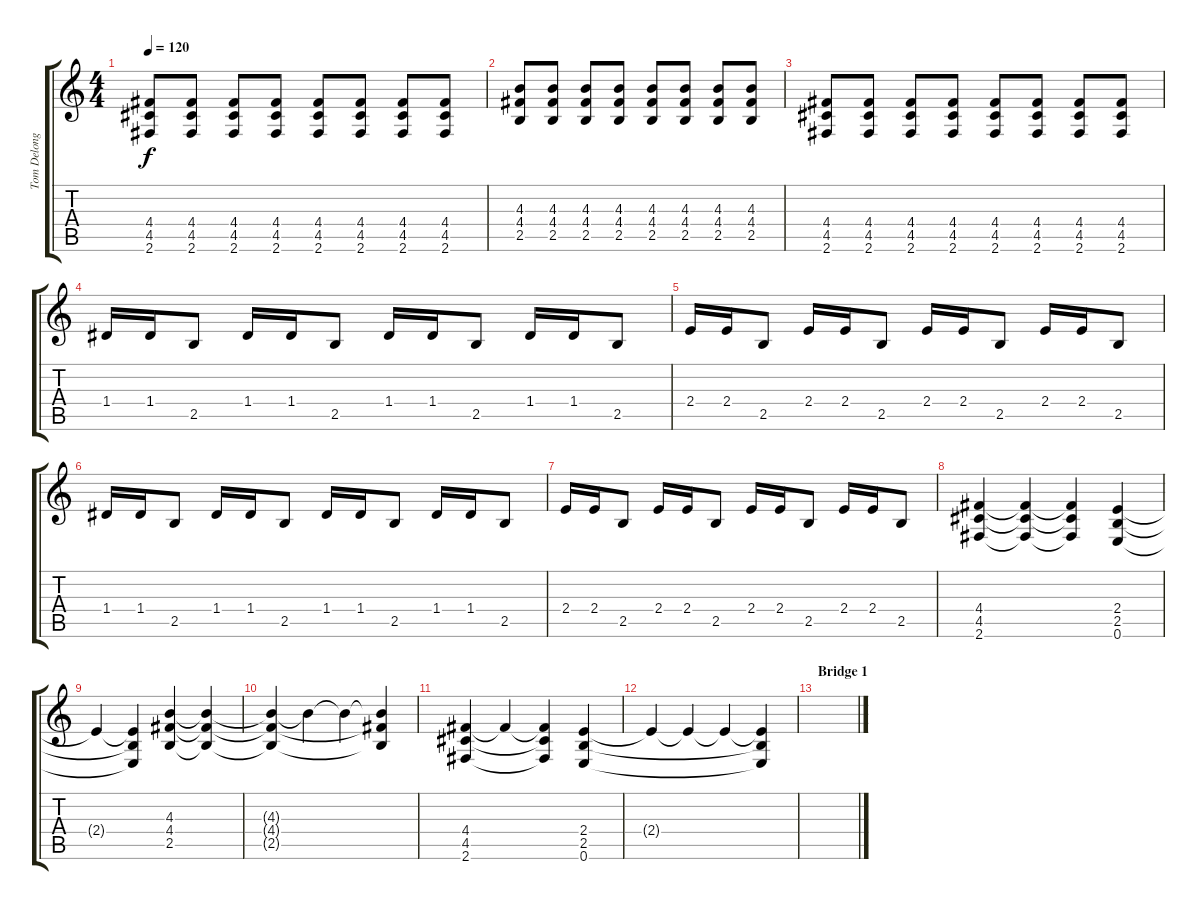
\track ("Tom Delonge" "Tom Delong") {instrument distortionguitar}
\staff {score tabs}
\tuning (E4 B3 G3 D3 A2 E2) {hide}
\ts (4 4)
\tempo 120
\clef g2
\ks c
(4.4 4.5 2.6).8{dy f} (4.4 4.5 2.6).8 (4.4 4.5 2.6).8 (4.4 4.5 2.6).8 (4.4 4.5 2.6).8 (4.4 4.5 2.6).8 (4.4 4.5 2.6).8 (4.4 4.5 2.6).8 |
(4.3 4.4 2.5).8 (4.3 4.4 2.5).8 (4.3 4.4 2.5).8 (4.3 4.4 2.5).8 (4.3 4.4 2.5).8 (4.3 4.4 2.5).8 (4.3 4.4 2.5).8 (4.3 4.4 2.5).8 |
(4.4 4.5 2.6).8 (4.4 4.5 2.6).8 (4.4 4.5 2.6).8 (4.4 4.5 2.6).8 (4.4 4.5 2.6).8 (4.4 4.5 2.6).8 (4.4 4.5 2.6).8 (4.4 4.5 2.6).8 |
1.4.16{instrument electricguitarmuted} 1.4.16 2.5.8 1.4.16 1.4.16 2.5.8 1.4.16 1.4.16 2.5.8 1.4.16 1.4.16 2.5.8 |
2.4.16 2.4.16 2.5.8 2.4.16 2.4.16 2.5.8 2.4.16 2.4.16 2.5.8 2.4.16 2.4.16 2.5.8 |
1.4.16 1.4.16 2.5.8 1.4.16 1.4.16 2.5.8 1.4.16 1.4.16 2.5.8 1.4.16 1.4.16 2.5.8 |
2.4.16 2.4.16 2.5.8 2.4.16 2.4.16 2.5.8 2.4.16 2.4.16 2.5.8 2.4.16 2.4.16 2.5.8 |
(4.4 4.5 2.6).4{instrument distortionguitar} (4.4{t} 4.5{t} 2.6{t}).4 (4.4{t} 4.5{t} 2.6{t}).4 (2.4 2.5 0.6).4 |
2.4{t}.4 (2.4{t} 2.5{t} 0.6{t}).4 (4.3 4.4 2.5).4 (4.3{t} 4.4{t} 2.5{t}).4 |
(4.3{t} 4.4{t} 2.5{t}).4 4.3{t}.4 4.3{t}.4 (4.3{t} 4.4{t} 2.5{t}).4 |
(4.4 4.5 2.6).4 4.4{t}.4 (4.4{t} 4.5{t} 2.6{t}).4 (2.4 2.5 0.6).4 |
2.4{t}.4 2.4{t}.4 2.4{t}.4 (2.4{t} 2.5{t} 0.6{t}).4 |
\section ("" "Bridge 1")
